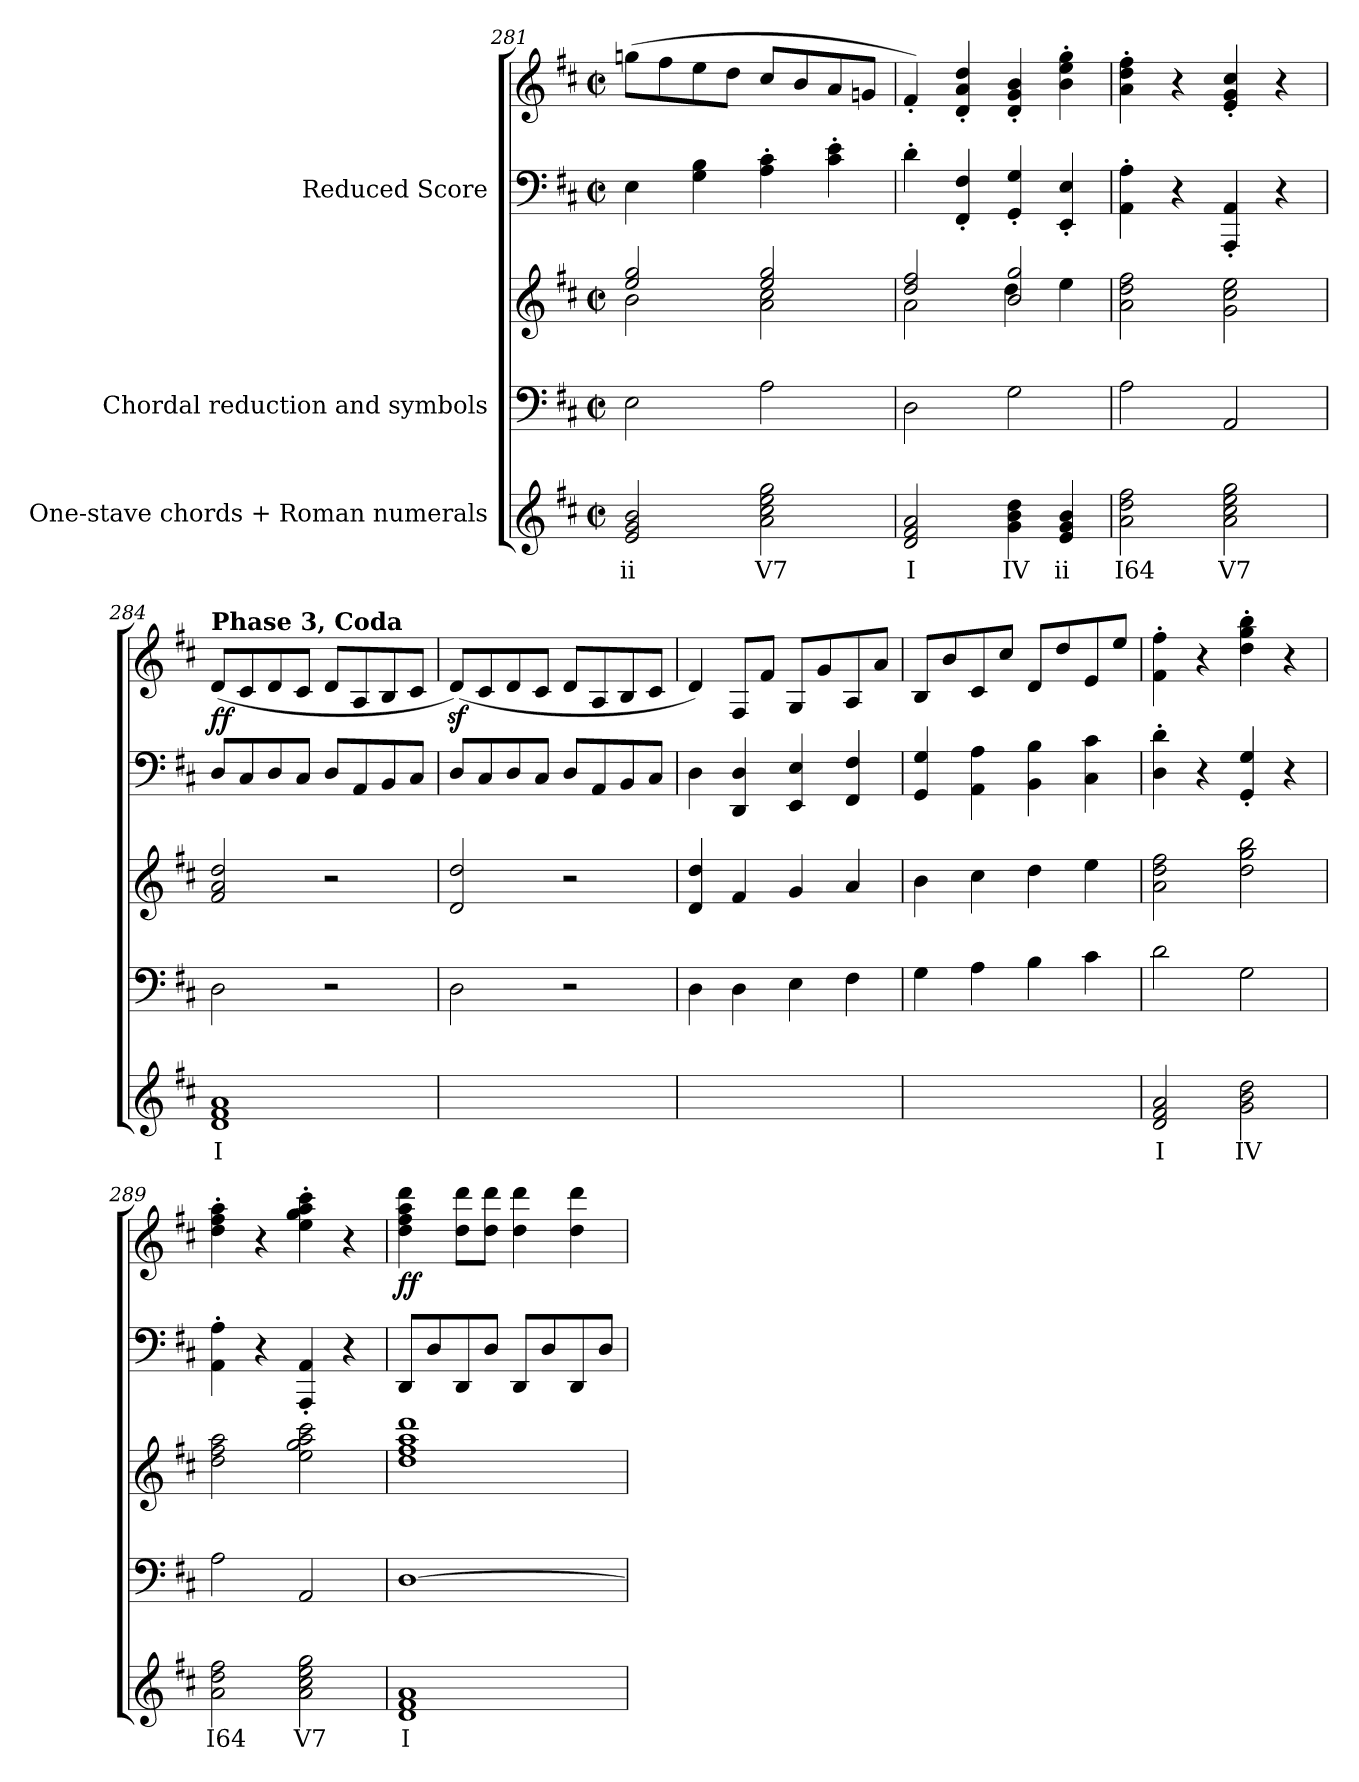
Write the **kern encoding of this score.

**kern	**text	**kern	**kern	**kern	**kern	**dynam
*part3	*part3	*part2	*part2	*part1	*part1	*part1
*staff5	*staff5	*staff4	*staff3	*staff2	*staff1	*staff1/2
*I"One-stave chords + Roman numerals	*	*I"Chordal reduction and symbols	*	*I"Reduced Score	*	*
*clefG2	*	*clefF4	*clefG2	*clefF4	*clefG2	*
*k[f#c#]	*	*k[f#c#]	*k[f#c#]	*k[f#c#]	*k[f#c#]	*
*	*	*D:	*D:	*D:	*D:	*
*M2/2	*	*M2/2	*M2/2	*M2/2	*M2/2	*
*met(c|)	*	*met(c|)	*met(c|)	*met(c|)	*met(c|)	*
=281	=281	=281	=281	=281	=281	=281
!	!LO:LY:b	!	!	!	!	!
*	*	*	*^	*	*	*
2e/ 2g/ 2b/	ii	2E\	2ee/ 2gg/	2b\	4E\	(>8ggn\L	.
.	.	.	.	.	.	8ff#\	.
.	.	.	.	.	4G\ 4B\	8ee\	.
.	.	.	.	.	.	8dd\J	.
!	!LO:LY:b	!	!	!	!	!	!
2a\ 2cc#\ 2ee\ 2gg\	V7	2A\	2ee/ 2gg/	2a\ 2cc#\	4A\' 4c#\'	8cc#/L	.
.	.	.	.	.	.	8b/	.
.	.	.	.	.	4c#\' 4e\'	8a/	.
.	.	.	.	.	.	8gn/J	.
=282	=282	=282	=282	=282	=282	=282	=282
!	!LO:LY:b	!	!	!	!	!	!
2d/ 2f#/ 2a/	I	2D\	2dd/ 2ff#/	2a\	4d'\	4f#'/)	.
.	.	.	.	.	4FF#/' 4F#/'	4d/' 4a/' 4dd/'	.
!	!LO:LY:b	!	!	!	!	!	!
4g\ 4b\ 4dd\	IV	2G\	2b/ 2gg/	4dd\	4GG/' 4G/'	4d/' 4g/' 4b/'	.
!	!LO:LY:b	!	!	!	!	!	!
4e/ 4g/ 4b/	ii	.	.	4ee\	4EE/' 4E/'	4b\' 4ee\' 4gg\'	.
=283	=283	=283	=283	=283	=283	=283	=283
!	!LO:LY:b	!	!	!	!	!	!
*	*	*	*v	*v	*	*	*
2a\ 2dd\ 2ff#\	I64	2A\	2a\ 2dd\ 2ff#\	4AA\' 4A\'	4a\' 4dd\' 4ff#\'	.
.	.	.	.	4r	4r	.
!	!LO:LY:b	!	!	!	!	!
2a\ 2cc#\ 2ee\ 2gg\	V7	2AA/	2g\ 2cc#\ 2ee\	4AAA/' 4AA/'	4e/' 4g/' 4cc#/'	.
.	.	.	.	4r	4r	.
!!LO:PB:g=z
=284	=284	=284	=284	=284	=284	=284
!	!	!	!	!	!LO:TX:a:B:t=Phase 3, Coda	!
!	!LO:LY:b	!	!	!	!	!LO:DY:b
1d 1f# 1a	I	2D\	2f#/ 2a/ 2dd/	8D/L	(<8d/L	ff
.	.	.	.	8C#/	8c#/	.
.	.	.	.	8D/	8d/	.
.	.	.	.	8C#/J	8c#/J	.
.	.	2r	2r	8D/L	8d/L	.
.	.	.	.	8AA/	8A/	.
.	.	.	.	8BB/	8B/	.
.	.	.	.	8C#/J	8c#/J	.
=285	=285	=285	=285	=285	=285	=285
1ryy	.	2D\	2d/ 2dd/	8D/L	(<8dz</L)	.
.	.	.	.	8C#/	8c#/	.
.	.	.	.	8D/	8d/	.
.	.	.	.	8C#/J	8c#/J	.
.	.	2r	2r	8D/L	8d/L	.
.	.	.	.	8AA/	8A/	.
.	.	.	.	8BB/	8B/	.
.	.	.	.	8C#/J	8c#/J	.
=286	=286	=286	=286	=286	=286	=286
1ryy	.	4D\	4d/ 4dd/	4D\	4d/)	.
.	.	4D\	4f#/	4DD/ 4D/	8F#/L	.
.	.	.	.	.	8f#/J	.
.	.	4E\	4g/	4EE/ 4E/	8G/L	.
.	.	.	.	.	8g/	.
.	.	4F#\	4a/	4FF#/ 4F#/	8A/	.
.	.	.	.	.	8a/J	.
=287	=287	=287	=287	=287	=287	=287
1ryy	.	4G\	4b\	4GG/ 4G/	8B/L	.
.	.	.	.	.	8b/	.
.	.	4A\	4cc#\	4AA\ 4A\	8c#/	.
.	.	.	.	.	8cc#/J	.
.	.	4B\	4dd\	4BB\ 4B\	8d/L	.
.	.	.	.	.	8dd/	.
.	.	4c#\	4ee\	4C#\ 4c#\	8e/	.
.	.	.	.	.	8ee/J	.
=288	=288	=288	=288	=288	=288	=288
!	!LO:LY:b	!	!	!	!	!
2d/ 2f#/ 2a/	I	2d\	2a\ 2dd\ 2ff#\	4D\' 4d\'	4f#\' 4ff#\'	.
.	.	.	.	4r	4r	.
!	!LO:LY:b	!	!	!	!	!
2g\ 2b\ 2dd\	IV	2G\	2dd\ 2gg\ 2bb\	4GG/' 4G/'	4dd\' 4gg\' 4bb\'	.
.	.	.	.	4r	4r	.
!!LO:LB:g=z
=289	=289	=289	=289	=289	=289	=289
!	!LO:LY:b	!	!	!	!	!
2a\ 2dd\ 2ff#\	I64	2A\	2dd\ 2ff#\ 2aa\	4AA\' 4A\'	4dd\' 4ff#\' 4aa\'	.
.	.	.	.	4r	4r	.
!	!LO:LY:b	!	!	!	!	!
2a\ 2cc#\ 2ee\ 2gg\	V7	2AA/	2ee\ 2gg\ 2aa\ 2ccc#\	4AAA/' 4AA/'	4ee\' 4gg\' 4aa\' 4ccc#\'	.
.	.	.	.	4r	4r	.
=290	=290	=290	=290	=290	=290	=290
!	!LO:LY:b	!	!	!	!	!LO:DY:b
1d 1f# 1a	I	[1D	1dd 1ff# 1aa 1ddd	8DD/L	4dd\ 4ff#\ 4aa\ 4ddd\	ff
.	.	.	.	8D/	.	.
.	.	.	.	8DD/	8dd\ 8ddd\L	.
.	.	.	.	8D/J	8dd\ 8ddd\J	.
.	.	.	.	8DD/L	4dd\ 4ddd\	.
.	.	.	.	8D/	.	.
.	.	.	.	8DD/	4dd\ 4ddd\	.
.	.	.	.	8D/J	.	.
=	=	=	=	=	=	=
*-	*-	*-	*-	*-	*-	*-
